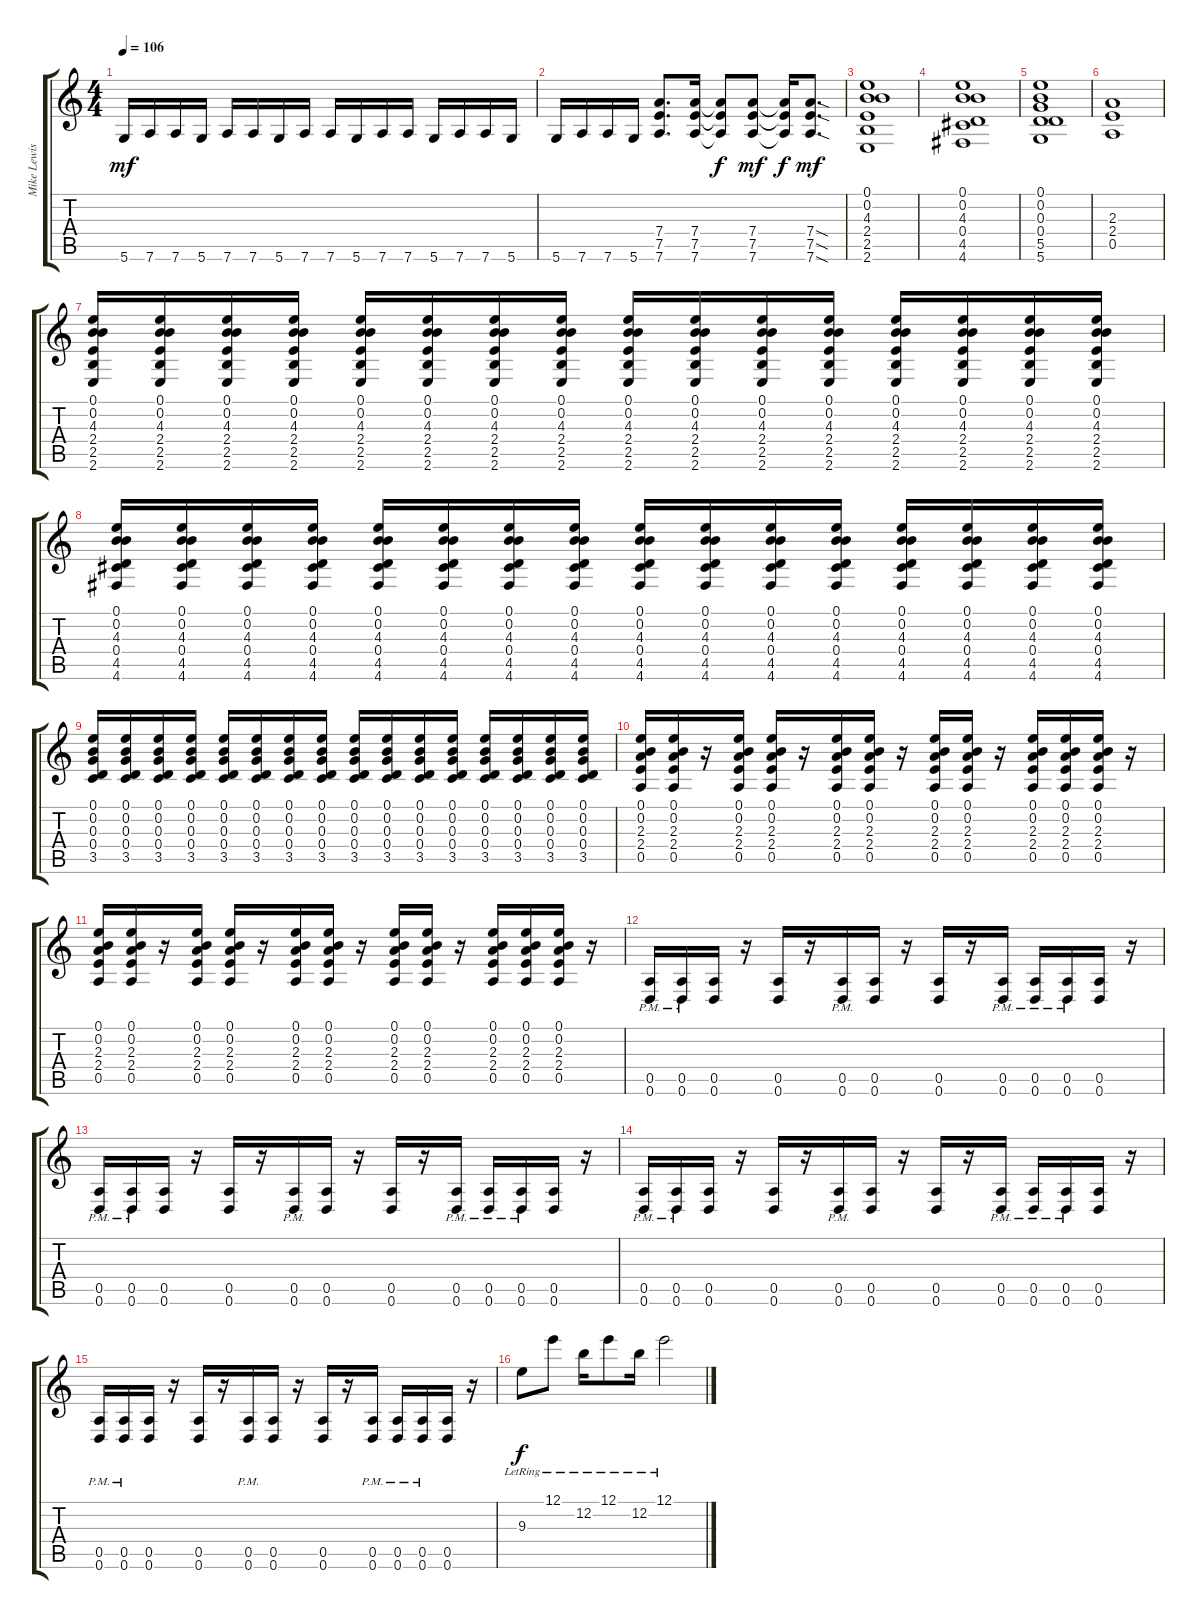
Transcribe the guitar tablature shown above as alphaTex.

\track ("Mike Lewis" "Mike Lewis") {instrument overdrivenguitar}
\staff {score tabs}
\tuning (E4 B3 G3 D3 A2 D2) {hide}
\ts (4 4)
\tempo 106
\clef g2
\ks c
5.6.16{dy mf} 7.6.16 7.6.16 5.6.16 7.6.16 7.6.16 5.6.16 7.6.16 7.6.16 5.6.16 7.6.16 7.6.16 5.6.16 7.6.16 7.6.16 5.6.16 |
5.6.16 7.6.16 7.6.16 5.6.16 (7.4 7.5 7.6).8{d} (7.4 7.5 7.6).16 (7.4{t} 7.5{t} 7.6{t}).8{dy f} (7.4 7.5 7.6).8{dy mf} (7.4{t} 7.5{t} 7.6{t}).16{dy f} (7.4{sod} 7.5{sod} 7.6{sod}).8{d dy mf} |
(0.1 0.2 4.3 2.4 2.5 2.6).1 |
(0.1 0.2 4.3 0.4 4.5 4.6).1 |
(0.1 0.2 0.3 0.4 5.5 5.6).1 |
(2.3 2.4 0.5).1 |
(0.1 0.2 4.3 2.4 2.5 2.6).16 (0.1 0.2 4.3 2.4 2.5 2.6).16 (0.1 0.2 4.3 2.4 2.5 2.6).16 (0.1 0.2 4.3 2.4 2.5 2.6).16 (0.1 0.2 4.3 2.4 2.5 2.6).16 (0.1 0.2 4.3 2.4 2.5 2.6).16 (0.1 0.2 4.3 2.4 2.5 2.6).16 (0.1 0.2 4.3 2.4 2.5 2.6).16 (0.1 0.2 4.3 2.4 2.5 2.6).16 (0.1 0.2 4.3 2.4 2.5 2.6).16 (0.1 0.2 4.3 2.4 2.5 2.6).16 (0.1 0.2 4.3 2.4 2.5 2.6).16 (0.1 0.2 4.3 2.4 2.5 2.6).16 (0.1 0.2 4.3 2.4 2.5 2.6).16 (0.1 0.2 4.3 2.4 2.5 2.6).16 (0.1 0.2 4.3 2.4 2.5 2.6).16 |
(0.1 0.2 4.3 0.4 4.5 4.6).16 (0.1 0.2 4.3 0.4 4.5 4.6).16 (0.1 0.2 4.3 0.4 4.5 4.6).16 (0.1 0.2 4.3 0.4 4.5 4.6).16 (0.1 0.2 4.3 0.4 4.5 4.6).16 (0.1 0.2 4.3 0.4 4.5 4.6).16 (0.1 0.2 4.3 0.4 4.5 4.6).16 (0.1 0.2 4.3 0.4 4.5 4.6).16 (0.1 0.2 4.3 0.4 4.5 4.6).16 (0.1 0.2 4.3 0.4 4.5 4.6).16 (0.1 0.2 4.3 0.4 4.5 4.6).16 (0.1 0.2 4.3 0.4 4.5 4.6).16 (0.1 0.2 4.3 0.4 4.5 4.6).16 (0.1 0.2 4.3 0.4 4.5 4.6).16 (0.1 0.2 4.3 0.4 4.5 4.6).16 (0.1 0.2 4.3 0.4 4.5 4.6).16 |
(0.1 0.2 0.3 0.4 3.5).16 (0.1 0.2 0.3 0.4 3.5).16 (0.1 0.2 0.3 0.4 3.5).16 (0.1 0.2 0.3 0.4 3.5).16 (0.1 0.2 0.3 0.4 3.5).16 (0.1 0.2 0.3 0.4 3.5).16 (0.1 0.2 0.3 0.4 3.5).16 (0.1 0.2 0.3 0.4 3.5).16 (0.1 0.2 0.3 0.4 3.5).16 (0.1 0.2 0.3 0.4 3.5).16 (0.1 0.2 0.3 0.4 3.5).16 (0.1 0.2 0.3 0.4 3.5).16 (0.1 0.2 0.3 0.4 3.5).16 (0.1 0.2 0.3 0.4 3.5).16 (0.1 0.2 0.3 0.4 3.5).16 (0.1 0.2 0.3 0.4 3.5).16 |
(0.1 0.2 2.3 2.4 0.5).16 (0.1 0.2 2.3 2.4 0.5).16 r.16 (0.1 0.2 2.3 2.4 0.5).16 (0.1 0.2 2.3 2.4 0.5).16 r.16 (0.1 0.2 2.3 2.4 0.5).16 (0.1 0.2 2.3 2.4 0.5).16 r.16 (0.1 0.2 2.3 2.4 0.5).16 (0.1 0.2 2.3 2.4 0.5).16 r.16 (0.1 0.2 2.3 2.4 0.5).16 (0.1 0.2 2.3 2.4 0.5).16 (0.1 0.2 2.3 2.4 0.5).16 r.16 |
(0.1 0.2 2.3 2.4 0.5).16 (0.1 0.2 2.3 2.4 0.5).16 r.16 (0.1 0.2 2.3 2.4 0.5).16 (0.1 0.2 2.3 2.4 0.5).16 r.16 (0.1 0.2 2.3 2.4 0.5).16 (0.1 0.2 2.3 2.4 0.5).16 r.16 (0.1 0.2 2.3 2.4 0.5).16 (0.1 0.2 2.3 2.4 0.5).16 r.16 (0.1 0.2 2.3 2.4 0.5).16 (0.1 0.2 2.3 2.4 0.5).16 (0.1 0.2 2.3 2.4 0.5).16 r.16 |
(0.5{pm} 0.6{pm}).16 (0.5{pm} 0.6{pm}).16 (0.5 0.6).16 r.16 (0.5 0.6).16 r.16 (0.5{pm} 0.6{pm}).16 (0.5 0.6).16 r.16 (0.5 0.6).16 r.16 (0.5{pm} 0.6{pm}).16 (0.5{pm} 0.6{pm}).16 (0.5{pm} 0.6{pm}).16 (0.5 0.6).16 r.16 |
(0.5{pm} 0.6{pm}).16 (0.5{pm} 0.6{pm}).16 (0.5 0.6).16 r.16 (0.5 0.6).16 r.16 (0.5{pm} 0.6{pm}).16 (0.5 0.6).16 r.16 (0.5 0.6).16 r.16 (0.5{pm} 0.6{pm}).16 (0.5{pm} 0.6{pm}).16 (0.5{pm} 0.6{pm}).16 (0.5 0.6).16 r.16 |
(0.5{pm} 0.6{pm}).16 (0.5{pm} 0.6{pm}).16 (0.5 0.6).16 r.16 (0.5 0.6).16 r.16 (0.5{pm} 0.6{pm}).16 (0.5 0.6).16 r.16 (0.5 0.6).16 r.16 (0.5{pm} 0.6{pm}).16 (0.5{pm} 0.6{pm}).16 (0.5{pm} 0.6{pm}).16 (0.5 0.6).16 r.16 |
(0.5{pm} 0.6{pm}).16 (0.5{pm} 0.6{pm}).16 (0.5 0.6).16 r.16 (0.5 0.6).16 r.16 (0.5{pm} 0.6{pm}).16 (0.5 0.6).16 r.16 (0.5 0.6).16 r.16 (0.5{pm} 0.6{pm}).16 (0.5{pm} 0.6{pm}).16 (0.5{pm} 0.6{pm}).16 (0.5 0.6).16 r.16 |
9.3{lr}.8{dy f instrument overdrivenguitar} 12.1{lr}.8 12.2{lr}.16 12.1{lr}.8 12.2{lr}.16 12.1{lr}.2
